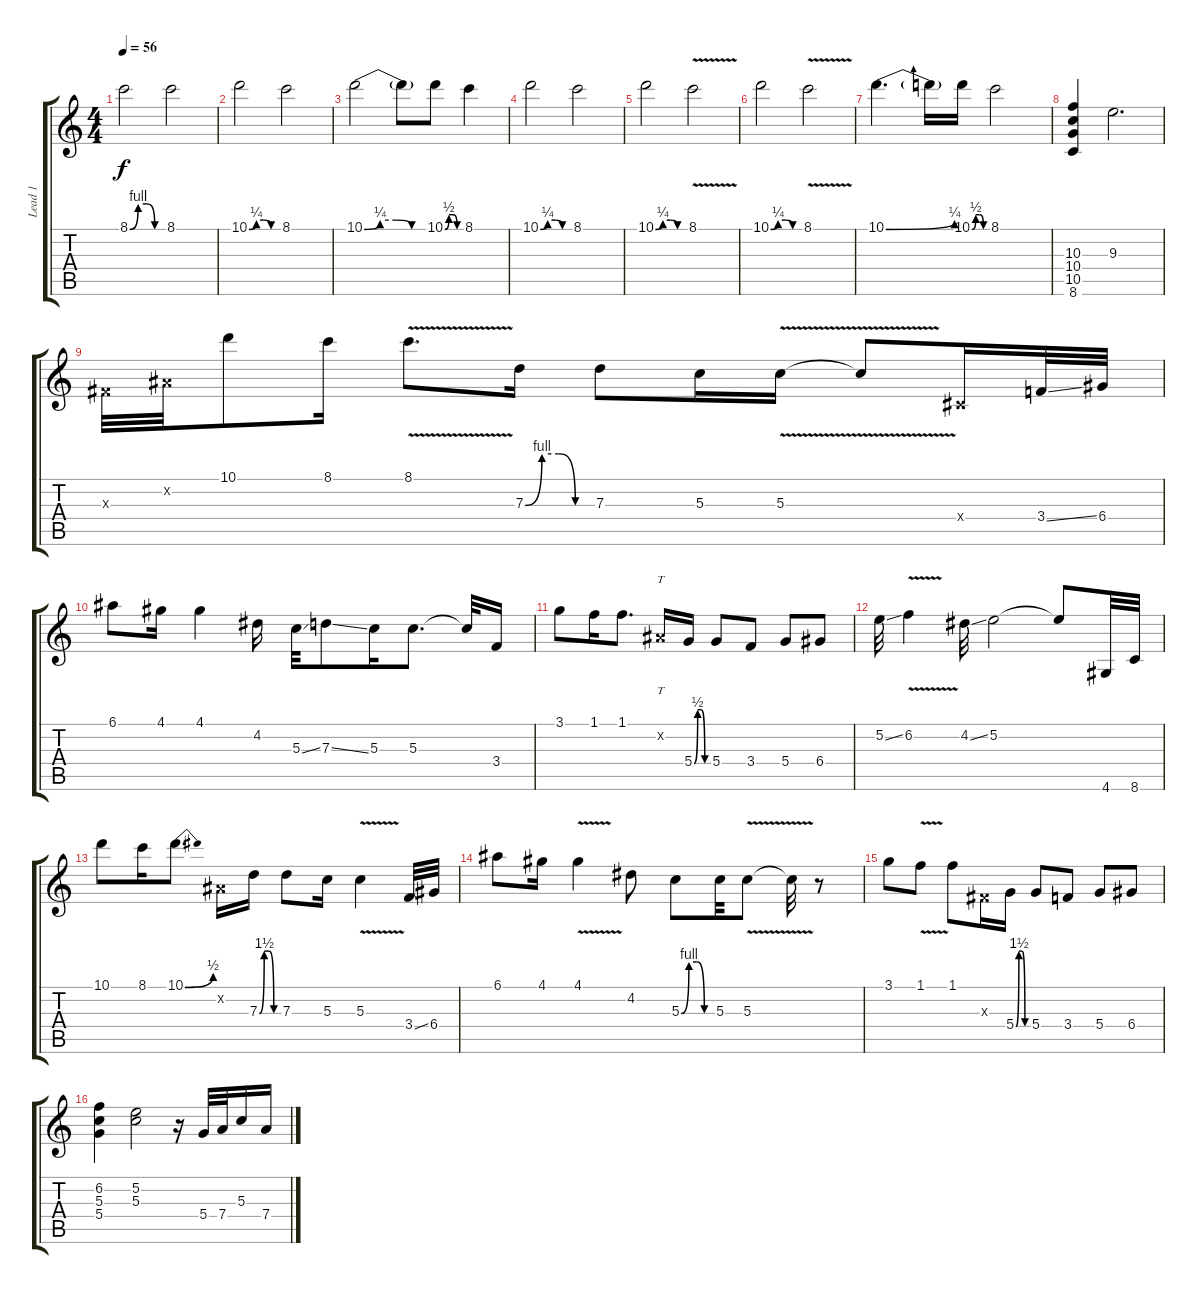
\track ("Lead 1" "Lead 1") {instrument overdrivenguitar}
\staff {score tabs}
\tuning (E4 B3 G3 D3 A2 E2) {hide}
\ts (4 4)
\tempo 56
\clef g2
\ks c
8.1{be (custom 0 0 15 4 30 4 45 0 60 0)}.2{dy f instrument overdrivenguitar} 8.1.2 |
10.1{be (custom 0 0 15 1 30 1 45 0 60 0)}.2 8.1.2 |
10.1{be (custom 0 0 15 1 30 1 45 0 60 0)}.2 10.1{t}.8 10.1{be (custom 0 0 15 2 30 2 45 0 60 0)}.8 8.1.4 |
10.1{be (custom 0 0 15 1 30 1 45 0 60 0)}.2 8.1.2 |
10.1{be (custom 0 0 15 1 30 1 45 0 60 0)}.2 8.1{v}.2 |
10.1{be (custom 0 0 15 1 30 1 45 0 60 0)}.2 8.1{v}.2 |
10.1{be (bend 0 0 60 1)}.4{d} 10.1{t}.16 10.1{be (custom 0 0 15 2 30 2 45 0 60 0)}.16 8.1.2 |
(10.3 10.4 10.5 8.6).4 9.3.2{d} |
-1.3{x}.32 -1.2{x}.32 10.1.8 8.1.16 8.1{v}.8{d} 7.3{be (custom 0 0 15 4 30 4 45 0 60 0)}.16 7.3.8 5.3.16 5.3{v}.16 5.3{t}.8 -1.4{x}.16 3.4{ss}.32 6.4.32 |
6.1.8 4.1.16 4.1.4 4.2.16 5.3{ss}.32 7.3{ss}.8 5.3.16 5.3.8{d} 5.3{t}.32 3.4.16 |
3.1.8 1.1.16 1.1.8{d} -1.2{x}.16{tt} 5.4{be (custom 0 0 15 2 30 2 45 0 60 0)}.16 5.4.8 3.4.8 5.4.8 6.4.8 |
5.2{ss}.32 6.2{v}.4 4.2{ss}.32 5.2.2 5.2{t}.8 4.6.32 8.6.32 |
10.1.8 8.1.16 10.1{be (bend 0 0 60 2)}.8{d} -1.2{x}.16 7.3{be (custom 0 0 15 6 30 6 45 0 60 0)}.16 7.3.8 5.3.16 5.3{v}.4 3.4{ss}.32 6.4.32 |
6.1.8 4.1.16 4.1{v}.4 4.2.8 5.3{be (custom 0 0 15 4 30 4 45 0 60 0)}.8 5.3.32 5.3{v}.8 5.3{t}.32 r.8 |
3.1.8 1.1{v}.8 1.1.8 -1.3{x}.16 5.4{be (custom 0 0 15 6 30 6 45 0 60 0)}.16 5.4.8 3.4.8 5.4.8 6.4.8 |
(6.2 5.3 5.4).4 (5.2 5.3).2 r.16 5.4.32 7.4.32 5.3.16 7.4.16
